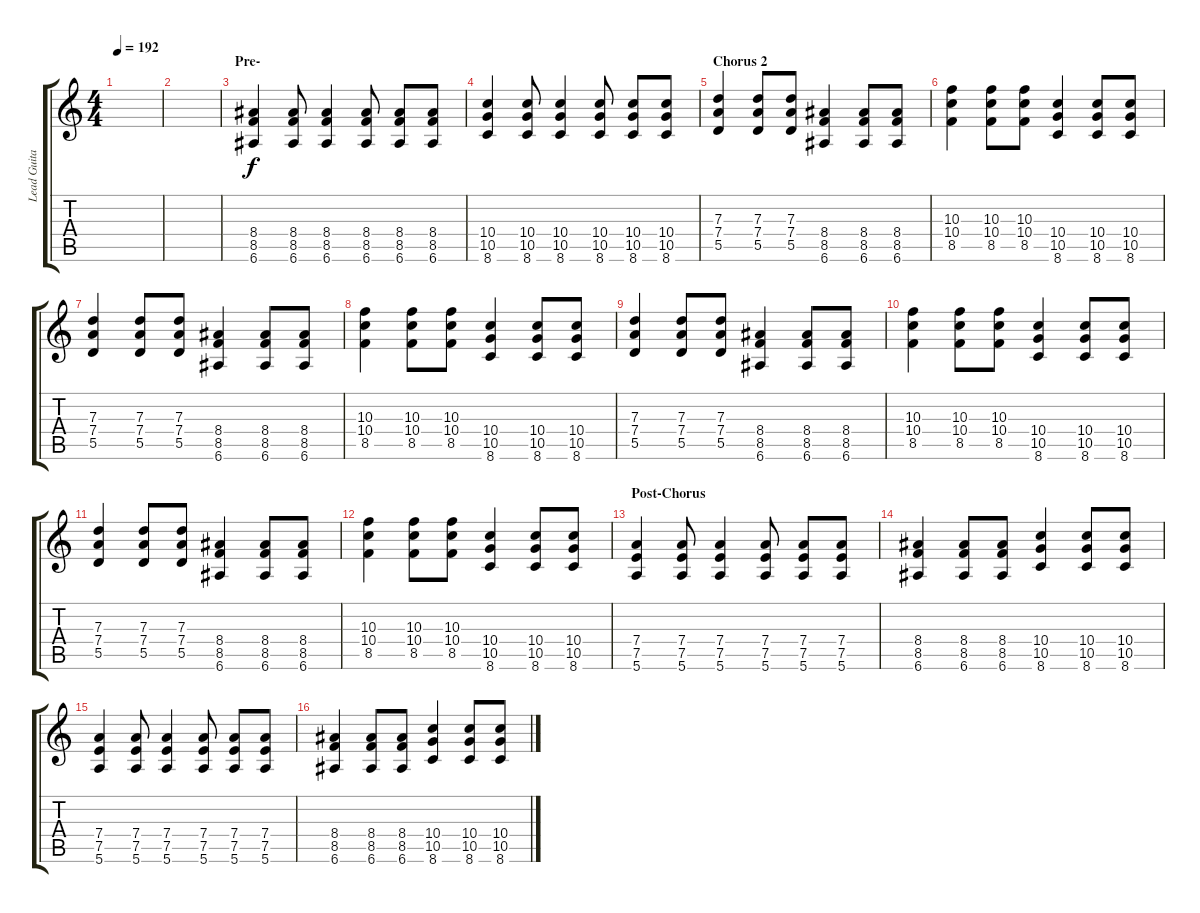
\track ("Lead Guitar" "Lead Guita") {instrument distortionguitar}
\staff {score tabs}
\tuning (E4 B3 G3 D3 A2 E2) {hide}
\ts (4 4)
\tempo 192
\clef g2
\ks c
|
|
\section ("" "Pre-")
(8.4 8.5 6.6).4 (8.4 8.5 6.6).8 (8.4 8.5 6.6).4 (8.4 8.5 6.6).8 (8.4 8.5 6.6).8 (8.4 8.5 6.6).8 |
(10.4 10.5 8.6).4 (10.4 10.5 8.6).8 (10.4 10.5 8.6).4 (10.4 10.5 8.6).8 (10.4 10.5 8.6).8 (10.4 10.5 8.6).8 |
\section ("" "Chorus 2")
(7.3 7.4 5.5).4 (7.3 7.4 5.5).8 (7.3 7.4 5.5).8 (8.4 8.5 6.6).4 (8.4 8.5 6.6).8 (8.4 8.5 6.6).8 |
(10.3 10.4 8.5).4 (10.3 10.4 8.5).8 (10.3 10.4 8.5).8 (10.4 10.5 8.6).4 (10.4 10.5 8.6).8 (10.4 10.5 8.6).8 |
(7.3 7.4 5.5).4 (7.3 7.4 5.5).8 (7.3 7.4 5.5).8 (8.4 8.5 6.6).4 (8.4 8.5 6.6).8 (8.4 8.5 6.6).8 |
(10.3 10.4 8.5).4 (10.3 10.4 8.5).8 (10.3 10.4 8.5).8 (10.4 10.5 8.6).4 (10.4 10.5 8.6).8 (10.4 10.5 8.6).8 |
(7.3 7.4 5.5).4 (7.3 7.4 5.5).8 (7.3 7.4 5.5).8 (8.4 8.5 6.6).4 (8.4 8.5 6.6).8 (8.4 8.5 6.6).8 |
(10.3 10.4 8.5).4 (10.3 10.4 8.5).8 (10.3 10.4 8.5).8 (10.4 10.5 8.6).4 (10.4 10.5 8.6).8 (10.4 10.5 8.6).8 |
(7.3 7.4 5.5).4 (7.3 7.4 5.5).8 (7.3 7.4 5.5).8 (8.4 8.5 6.6).4 (8.4 8.5 6.6).8 (8.4 8.5 6.6).8 |
(10.3 10.4 8.5).4 (10.3 10.4 8.5).8 (10.3 10.4 8.5).8 (10.4 10.5 8.6).4 (10.4 10.5 8.6).8 (10.4 10.5 8.6).8 |
\section ("" "Post-Chorus")
(7.4 7.5 5.6).4 (7.4 7.5 5.6).8 (7.4 7.5 5.6).4 (7.4 7.5 5.6).8 (7.4 7.5 5.6).8 (7.4 7.5 5.6).8 |
(8.4 8.5 6.6).4 (8.4 8.5 6.6).8 (8.4 8.5 6.6).8 (10.4 10.5 8.6).4 (10.4 10.5 8.6).8 (10.4 10.5 8.6).8 |
(7.4 7.5 5.6).4 (7.4 7.5 5.6).8 (7.4 7.5 5.6).4 (7.4 7.5 5.6).8 (7.4 7.5 5.6).8 (7.4 7.5 5.6).8 |
(8.4 8.5 6.6).4 (8.4 8.5 6.6).8 (8.4 8.5 6.6).8 (10.4 10.5 8.6).4 (10.4 10.5 8.6).8 (10.4 10.5 8.6).8
